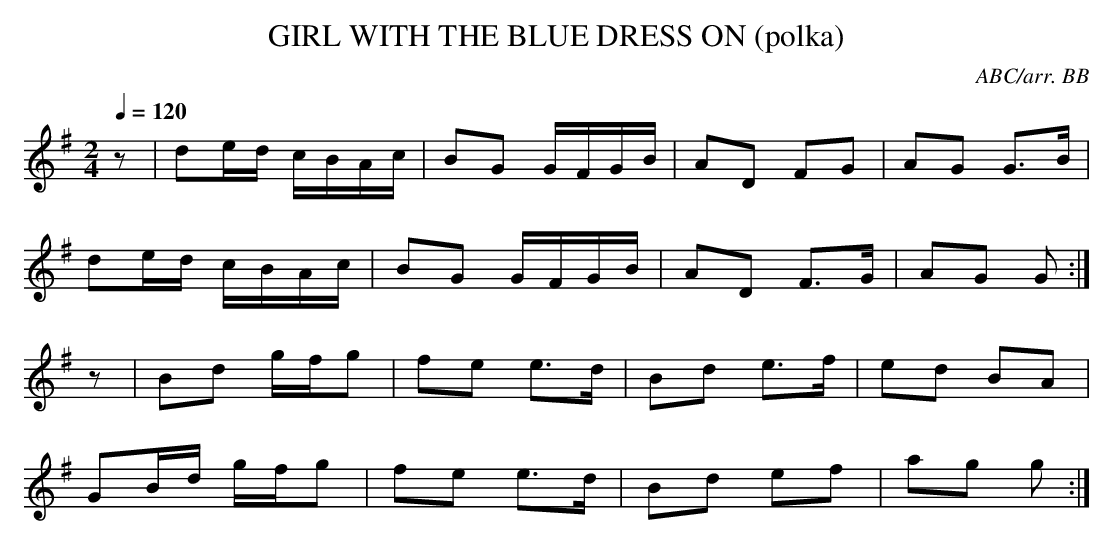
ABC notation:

X:1
T:GIRL WITH THE BLUE DRESS ON (polka)
C:ABC/arr. BB
Q:1/4=120
L:1/8
M:2/4
K:G
z|de/d/ c/B/A/c/|BG G/F/G/B/|AD FG|AG G>B|
de/d/ c/B/A/c/|BG G/F/G/B/|AD F>G|AG G :|
z|Bd g/f/g|fe e>d|Bd e>f|ed BA|
GB/d/ g/f/g|fe e>d|Bd ef|ag g :|
